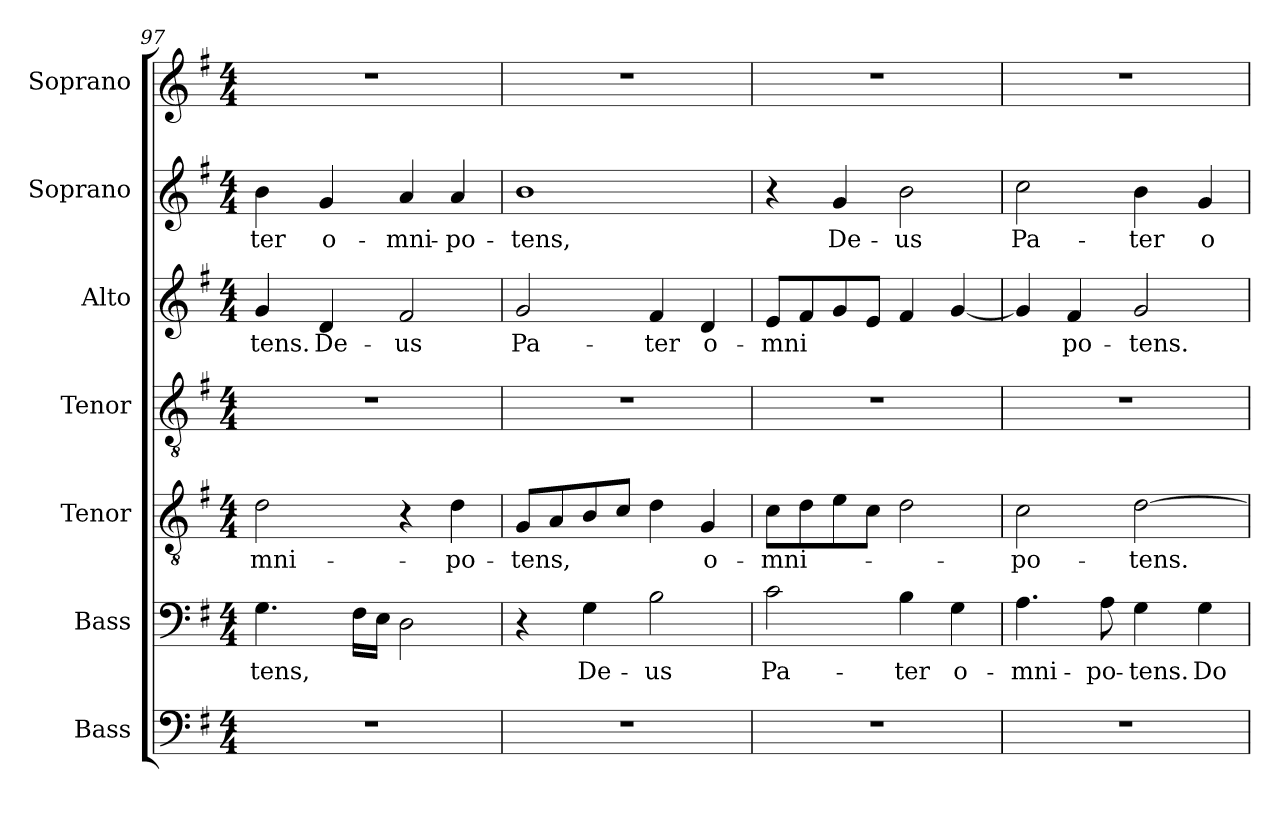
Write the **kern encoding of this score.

**kern	**kern	**text	**kern	**text	**kern	**kern	**text	**kern	**text	**kern
*part7	*part6	*part6	*part5	*part5	*part4	*part3	*part3	*part2	*part2	*part1
*staff7	*staff6	*staff6	*staff5	*staff5	*staff4	*staff3	*staff3	*staff2	*staff2	*staff1
*I"Bass	*I"Bass	*	*I"Tenor	*	*I"Tenor	*I"Alto	*	*I"Soprano	*	*I"Soprano
*I'B.	*I'B.	*	*I'T.	*	*I'T.	*I'A.	*	*I'S.	*	*I'S.
*clefF4	*clefF4	*	*clefGv2	*	*clefGv2	*clefG2	*	*clefG2	*	*clefG2
*	*	*	*ITrd7c12	*	*ITrd7c12	*	*	*	*	*
*k[f#]	*k[f#]	*	*k[f#]	*	*k[f#]	*k[f#]	*	*k[f#]	*	*k[f#]
*G:	*G:	*	*G:	*	*G:	*G:	*	*G:	*	*G:
*M4/4	*M4/4	*	*M4/4	*	*M4/4	*M4/4	*	*M4/4	*	*M4/4
=97	=97	=97	=97	=97	=97	=97	=97	=97	=97	=97
!	!	!LO:LY:b:color=#000000	!	!	!	!	!	!	!	!
!	!	!	!	!LO:LY:b:color=#000000	!	!	!	!	!	!
!	!	!	!	!	!	!	!LO:LY:b:color=#000000	!	!	!
!	!	!	!	!	!	!	!	!	!LO:LY:b:color=#000000	!
1r	4.Gi\	-tens,	2Di\	-mni-	1r	4gi/	-tens.	4bi\	-ter	1r
!	!	!	!	!	!	!	!LO:LY:b:color=#000000	!	!	!
!	!	!	!	!	!	!	!	!	!LO:LY:b:color=#000000	!
.	.	.	.	.	.	4di/	De-	4gi/	o-	.
.	16F#i\LL	.	.	.	.	.	.	.	.	.
.	16Ei\JJ	.	.	.	.	.	.	.	.	.
!	!	!	!	!	!	!	!LO:LY:b:color=#000000	!	!	!
!	!	!	!	!	!	!	!	!	!LO:LY:b:color=#000000	!
.	2Di\	.	4r	.	.	2f#i/	-us	4ai/	-mni-	.
!	!	!	!	!LO:LY:b:color=#000000	!	!	!	!	!	!
!	!	!	!	!	!	!	!	!	!LO:LY:b:color=#000000	!
.	.	.	4Di\	-po-	.	.	.	4ai/	-po-	.
=98	=98	=98	=98	=98	=98	=98	=98	=98	=98	=98
!	!	!	!	!LO:LY:b:color=#000000	!	!	!	!	!	!
!	!	!	!	!	!	!	!LO:LY:b:color=#000000	!	!	!
!	!	!	!	!	!	!	!	!	!LO:LY:b:color=#000000	!
1r	4r	.	8GGi/L	-tens,	1r	2gi/	Pa-	1bi	-tens,	1r
.	.	.	8AAi/	.	.	.	.	.	.	.
!	!	!LO:LY:b:color=#000000	!	!	!	!	!	!	!	!
.	4Gi\	De-	8BBi/	.	.	.	.	.	.	.
.	.	.	8Ci/J	.	.	.	.	.	.	.
!	!	!LO:LY:b:color=#000000	!	!	!	!	!	!	!	!
!	!	!	!	!	!	!	!LO:LY:b:color=#000000	!	!	!
.	2Bi\	-us	4Di\	.	.	4f#i/	-ter	.	.	.
!	!	!	!	!LO:LY:b:color=#000000	!	!	!	!	!	!
!	!	!	!	!	!	!	!LO:LY:b:color=#000000	!	!	!
.	.	.	4GGi/	o-	.	4di/	o-	.	.	.
=99	=99	=99	=99	=99	=99	=99	=99	=99	=99	=99
!	!	!LO:LY:b:color=#000000	!	!	!	!	!	!	!	!
!	!	!	!	!LO:LY:b:color=#000000	!	!	!	!	!	!
!	!	!	!	!	!	!	!LO:LY:b:color=#000000	!	!	!
1r	2ci\	Pa-	8Ci\L	-mni-	1r	8ei/L	-mni	4r	.	1r
.	.	.	8Di\	.	.	8f#i/	.	.	.	.
!	!	!	!	!	!	!	!	!	!LO:LY:b:color=#000000	!
.	.	.	8Ei\	.	.	8gi/	.	4gi/	De-	.
.	.	.	8Ci\J	.	.	8ei/J	.	.	.	.
!	!	!LO:LY:b:color=#000000	!	!	!	!	!	!	!	!
!	!	!	!	!	!	!	!	!	!LO:LY:b:color=#000000	!
.	4Bi\	-ter	2Di\	.	.	4f#i/	.	2bi\	-us	.
!	!	!LO:LY:b:color=#000000	!	!	!	!	!	!	!	!
.	4Gi\	o-	.	.	.	[4gi/	.	.	.	.
=100	=100	=100	=100	=100	=100	=100	=100	=100	=100	=100
!	!	!LO:LY:b:color=#000000	!	!	!	!	!	!	!	!
!	!	!	!	!LO:LY:b:color=#000000	!	!	!	!	!	!
!	!	!	!	!	!	!	!	!	!LO:LY:b:color=#000000	!
1r	4.Ai\	-mni-	2Ci\	-po-	1r	4gi/]	.	2cci\	Pa-	1r
!	!	!	!	!	!	!	!LO:LY:b:color=#000000	!	!	!
.	.	.	.	.	.	4f#i/	po-	.	.	.
!	!	!LO:LY:b:color=#000000	!	!	!	!	!	!	!	!
.	8Ai\	-po-	.	.	.	.	.	.	.	.
!	!	!LO:LY:b:color=#000000	!	!	!	!	!	!	!	!
!	!	!	!	!LO:LY:b:color=#000000	!	!	!	!	!	!
!	!	!	!	!	!	!	!LO:LY:b:color=#000000	!	!	!
!	!	!	!	!	!	!	!	!	!LO:LY:b:color=#000000	!
.	4Gi\	-tens.	[2Di\	-tens.	.	2gi/	-tens.	4bi\	-ter	.
!	!	!LO:LY:b:color=#000000	!	!	!	!	!	!	!	!
!	!	!	!	!	!	!	!	!	!LO:LY:b:color=#000000	!
.	4Gi\	Do-	.	.	.	.	.	4gi/	o-	.
=	=	=	=	=	=	=	=	=	=	=
*-	*-	*-	*-	*-	*-	*-	*-	*-	*-	*-
